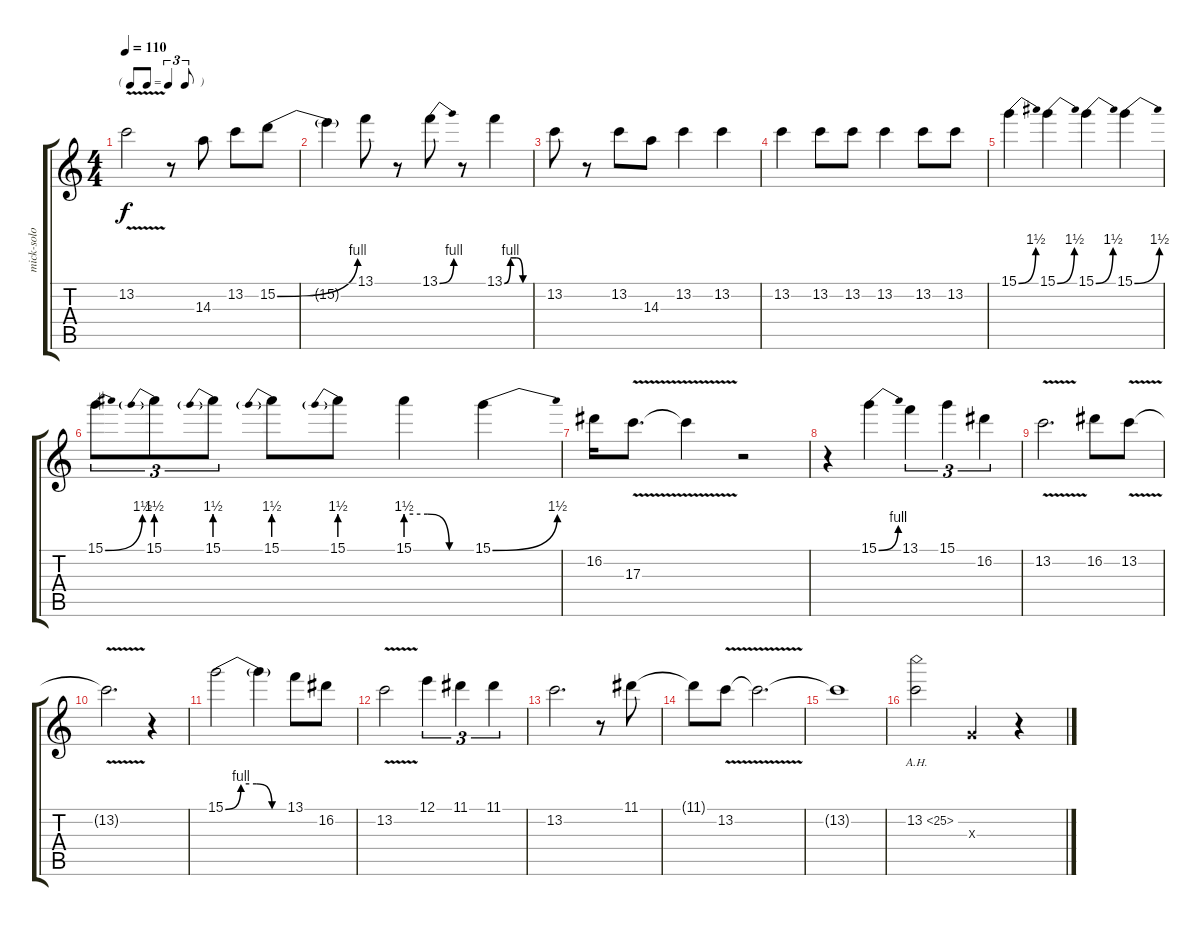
\track ("mick-solo" "mick-solo") {instrument distortionguitar}
\staff {score tabs}
\tuning (E4 B3 G3 D3 A2 E2) {hide}
\ts (4 4)
\tf triplet8th
\tempo 110
\clef g2
\ks c
13.2{v}.2{dy f} r.8 14.3.8 13.2.8 15.2{be (bend 0 0 60 4)}.8 |
15.2{t}.4 13.1.8 r.8 13.1{be (bend 0 0 60 4)}.8 r.8 13.1{be (custom 0 0 15 4 30 4 45 0 60 0)}.4 |
13.2.8 r.8 13.2.8 14.3.8 13.2.4 13.2.4 |
13.2.4 13.2.8 13.2.8 13.2.4 13.2.8 13.2.8 |
15.1{be (bend 0 0 60 6)}.4 15.1{be (bend 0 0 60 6)}.4 15.1{be (bend 0 0 60 6)}.4 15.1{be (bend 0 0 60 6)}.4 |
15.1{be (bend 0 0 60 6)}.8{tu (3 2)} 15.1{be (prebend 0 6 60 6)}.8{tu (3 2)} 15.1{be (prebend 0 6 60 6)}.8{tu (3 2)} 15.1{be (prebend 0 6 60 6)}.8 15.1{be (prebend 0 6 60 6)}.8 15.1{be (custom 0 6 20 6 40 0 60 0)}.4 15.1{be (bend 0 0 60 6)}.4 |
16.2.16 17.3{v}.8{d} 17.3{t}.4 r.2 |
r.4 15.1{be (bend 0 0 60 4)}.4 13.1.4{tu (3 2)} 15.1.4{tu (3 2)} 16.2.4{tu (3 2)} |
13.2{v}.2{d} 16.2.8 13.2{v}.8 |
13.2{t}.2{d} r.4 |
15.1{be (custom 0 0 15 4 30 4 45 0 60 0)}.2 15.1{t}.4 13.1.8 16.2.8 |
13.2{v}.2 12.1.4{tu (3 2)} 11.1.4{tu (3 2)} 11.1.4{tu (3 2)} |
13.2.2{d} r.8 11.1.8 |
11.1{t}.8 13.2{v}.8 13.2{t}.2{d} |
13.2{t}.1 |
13.2{ah 12}.2 0.3{x}.4 r.4
